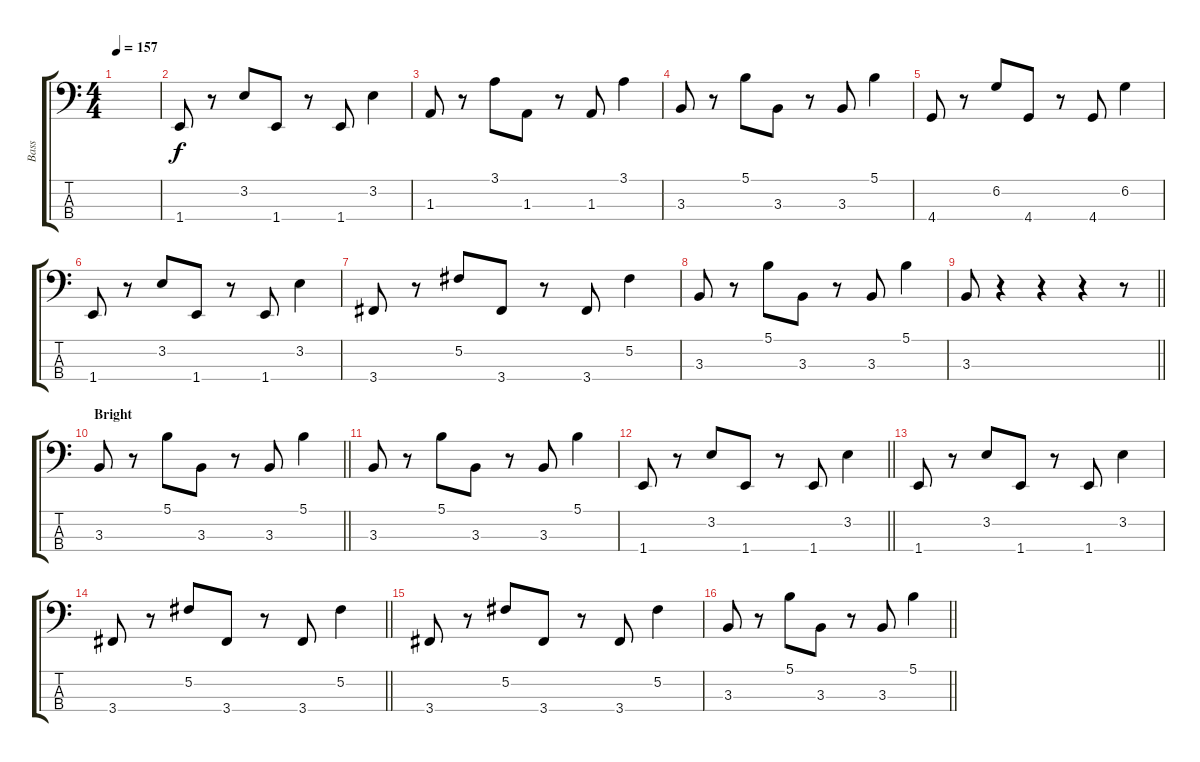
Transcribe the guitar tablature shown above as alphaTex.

\track ("Bass" "Bass") {instrument electricbasspick}
\staff {score tabs}
\tuning (Gb2 Db2 Ab1 Eb1) {hide}
\ts (4 4)
\tempo 157
\clef f4
\ks c
|
1.4.8 r.8 3.2.8 1.4.8 r.8 1.4.8 3.2.4 |
1.3.8 r.8 3.1.8 1.3.8 r.8 1.3.8 3.1.4 |
3.3.8 r.8 5.1.8 3.3.8 r.8 3.3.8 5.1.4 |
4.4.8 r.8 6.2.8 4.4.8 r.8 4.4.8 6.2.4 |
1.4.8 r.8 3.2.8 1.4.8 r.8 1.4.8 3.2.4 |
3.4.8 r.8 5.2.8 3.4.8 r.8 3.4.8 5.2.4 |
3.3.8 r.8 5.1.8 3.3.8 r.8 3.3.8 5.1.4 |
\barLineRight lightlight
3.3.8 r.4 r.4 r.4 r.8 |
\section ("" "Bright")
\barLineRight lightlight
3.3.8 r.8 5.1.8 3.3.8 r.8 3.3.8 5.1.4 |
\section ("" "")
3.3.8 r.8 5.1.8 3.3.8 r.8 3.3.8 5.1.4 |
\barLineRight lightlight
1.4.8 r.8 3.2.8 1.4.8 r.8 1.4.8 3.2.4 |
1.4.8 r.8 3.2.8 1.4.8 r.8 1.4.8 3.2.4 |
\barLineRight lightlight
3.4.8 r.8 5.2.8 3.4.8 r.8 3.4.8 5.2.4 |
3.4.8 r.8 5.2.8 3.4.8 r.8 3.4.8 5.2.4 |
\barLineRight lightlight
3.3.8 r.8 5.1.8 3.3.8 r.8 3.3.8 5.1.4
